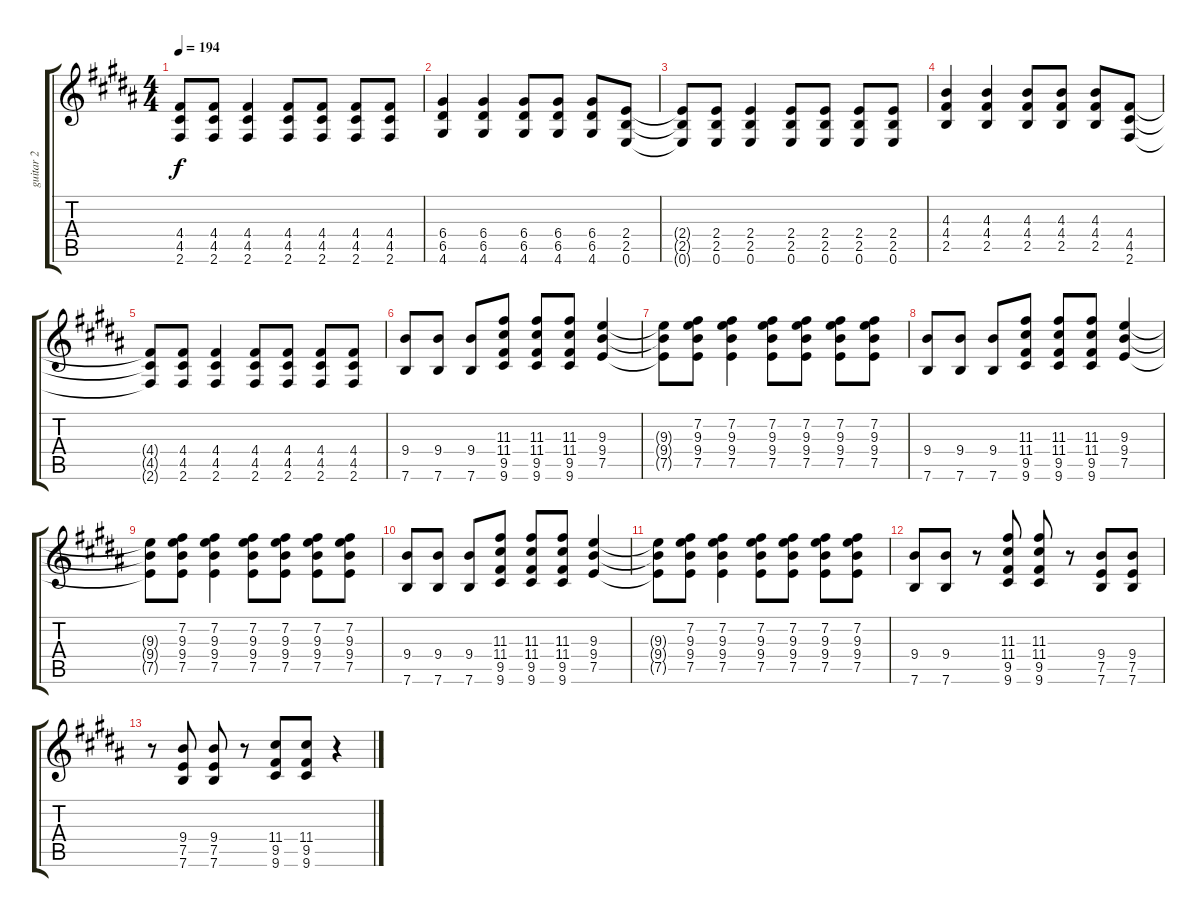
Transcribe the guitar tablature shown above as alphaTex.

\track ("guitar 2" "guitar 2") {instrument distortionguitar}
\staff {score tabs}
\tuning (E4 B3 G3 D3 A2 E2) {hide}
\ts (4 4)
\tempo 194
\clef g2
\ks b
(4.4{t} 4.5{t} 2.6{t}).8{dy f} (4.4 4.5 2.6).8 (4.4 4.5 2.6).4 (4.4 4.5 2.6).8 (4.4 4.5 2.6).8 (4.4 4.5 2.6).8 (4.4 4.5 2.6).8 |
(6.4 6.5 4.6).4 (6.4 6.5 4.6).4 (6.4 6.5 4.6).8 (6.4 6.5 4.6).8 (6.4 6.5 4.6).8 (2.4 2.5 0.6).8 |
(2.4{t} 2.5{t} 0.6{t}).8 (2.4 2.5 0.6).8 (2.4 2.5 0.6).4 (2.4 2.5 0.6).8 (2.4 2.5 0.6).8 (2.4 2.5 0.6).8 (2.4 2.5 0.6).8 |
(4.3 4.4 2.5).4 (4.3 4.4 2.5).4 (4.3 4.4 2.5).8 (4.3 4.4 2.5).8 (4.3 4.4 2.5).8 (4.4 4.5 2.6).8 |
(4.4{t} 4.5{t} 2.6{t}).8 (4.4 4.5 2.6).8 (4.4 4.5 2.6).4 (4.4 4.5 2.6).8 (4.4 4.5 2.6).8 (4.4 4.5 2.6).8 (4.4 4.5 2.6).8 |
(9.4 7.6).8 (9.4 7.6).8 (9.4 7.6).8 (11.3 11.4 9.5 9.6).8 (11.3 11.4 9.5 9.6).8 (11.3 11.4 9.5 9.6).8 (9.3 9.4 7.5).4 |
(9.3{t} 9.4{t} 7.5{t}).8 (7.2 9.3 9.4 7.5).8 (7.2 9.3 9.4 7.5).4 (7.2 9.3 9.4 7.5).8 (7.2 9.3 9.4 7.5).8 (7.2 9.3 9.4 7.5).8 (7.2 9.3 9.4 7.5).8 |
(9.4 7.6).8 (9.4 7.6).8 (9.4 7.6).8 (11.3 11.4 9.5 9.6).8 (11.3 11.4 9.5 9.6).8 (11.3 11.4 9.5 9.6).8 (9.3 9.4 7.5).4 |
(9.3{t} 9.4{t} 7.5{t}).8 (7.2 9.3 9.4 7.5).8 (7.2 9.3 9.4 7.5).4 (7.2 9.3 9.4 7.5).8 (7.2 9.3 9.4 7.5).8 (7.2 9.3 9.4 7.5).8 (7.2 9.3 9.4 7.5).8 |
(9.4 7.6).8 (9.4 7.6).8 (9.4 7.6).8 (11.3 11.4 9.5 9.6).8 (11.3 11.4 9.5 9.6).8 (11.3 11.4 9.5 9.6).8 (9.3 9.4 7.5).4 |
(9.3{t} 9.4{t} 7.5{t}).8 (7.2 9.3 9.4 7.5).8 (7.2 9.3 9.4 7.5).4 (7.2 9.3 9.4 7.5).8 (7.2 9.3 9.4 7.5).8 (7.2 9.3 9.4 7.5).8 (7.2 9.3 9.4 7.5).8 |
(9.4 7.6).8 (9.4 7.6).8 r.8 (11.3 11.4 9.5 9.6).8 (11.3 11.4 9.5 9.6).8 r.8 (9.4 7.5 7.6).8 (9.4 7.5 7.6).8 |
r.8 (9.4 7.5 7.6).8 (9.4 7.5 7.6).8 r.8 (11.4 9.5 9.6).8 (11.4 9.5 9.6).8 r.4
